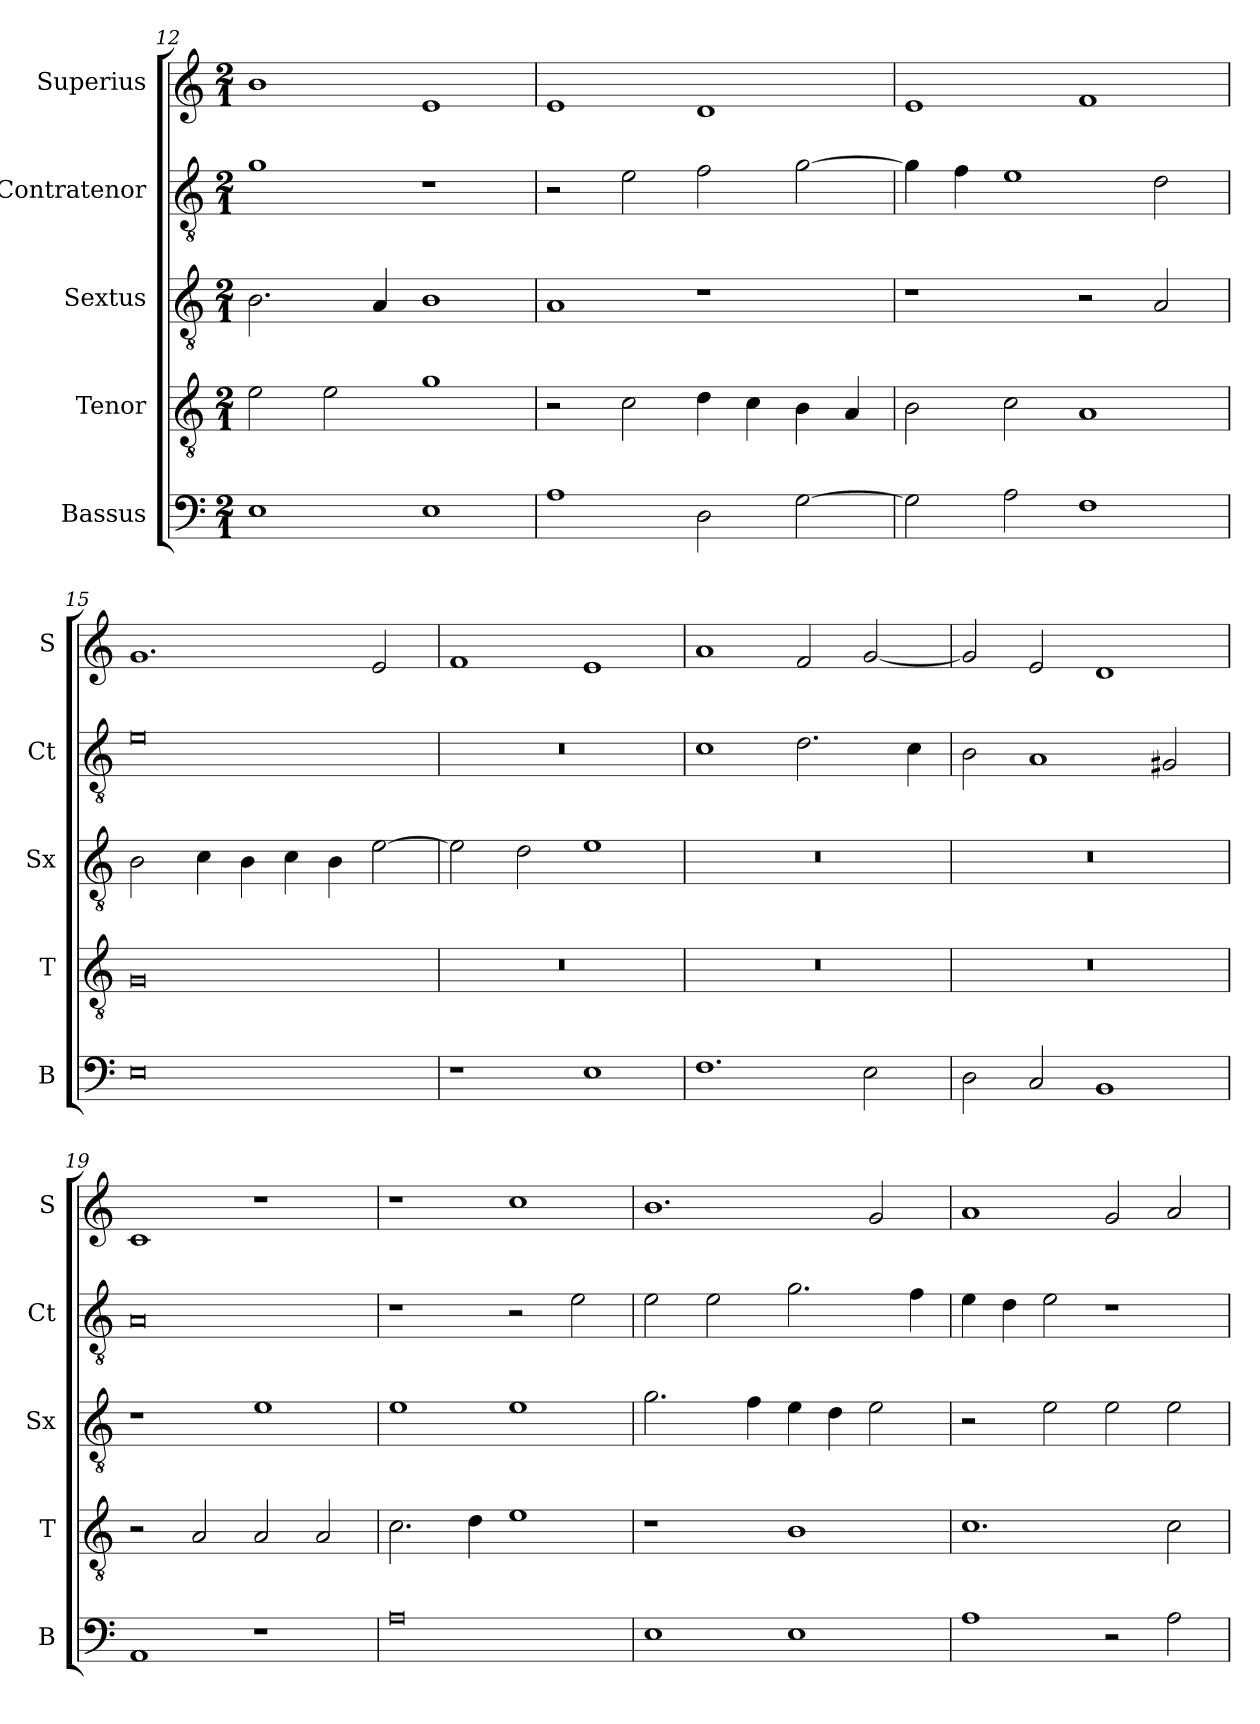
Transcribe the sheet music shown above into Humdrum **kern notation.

**kern	**kern	**kern	**kern	**kern
*part5	*part4	*part3	*part2	*part1
*staff5	*staff4	*staff3	*staff2	*staff1
*I"Bassus	*I"Tenor	*I"Sextus	*I"Contratenor	*I"Superius
*I'B	*I'T	*I'Sx	*I'Ct	*I'S
*clefF4	*clefGv2	*clefGv2	*clefGv2	*clefG2
*k[]	*k[]	*k[]	*k[]	*k[]
*M2/1	*M2/1	*M2/1	*M2/1	*M2/1
=12	=12	=12	=12	=12
1E	2e\	2.B\	1g	1b
.	2e\	.	.	.
.	.	4A/	.	.
1E	1g	1B	1r	1e
=13	=13	=13	=13	=13
1A	2r	1A	2r	1e
.	2c\	.	2e\	.
2D\	4d\	1r	2f\	1d
.	4c\	.	.	.
[2G\	4B\	.	[2g\	.
.	4A/	.	.	.
=14	=14	=14	=14	=14
2G\]	2B\	1r	4g\]	1e
.	.	.	4f\	.
2A\	2c\	.	1e	.
1F	1A	2r	.	1f
.	.	2A/	2d\	.
=15	=15	=15	=15	=15
0E	0G	2B\	0e	1.g
.	.	4c\	.	.
.	.	4B\	.	.
.	.	4c\	.	.
.	.	4B\	.	.
.	.	[2e\	.	2e/
=16	=16	=16	=16	=16
1r	0r	2e\]	0r	1f
.	.	2d\	.	.
1E	.	1e	.	1e
=17	=17	=17	=17	=17
1.F	0r	0r	1c	1a
.	.	.	2.d\	2f/
2E\	.	.	.	[2g/
.	.	.	4c\	.
=18	=18	=18	=18	=18
2D\	0r	0r	2B\	2g/]
2C/	.	.	1A	2e/
1BB	.	.	.	1d
.	.	.	2G#X/	.
=19	=19	=19	=19	=19
1AA	2r	1r	0A	1c
.	2A/	.	.	.
1r	2A/	1e	.	1r
.	2A/	.	.	.
=20	=20	=20	=20	=20
0A	2.c\	1e	1r	1r
.	4d\	.	.	.
.	1e	1e	2r	1cc
.	.	.	2e\	.
=21	=21	=21	=21	=21
1E	1r	2.g\	2e\	1.b
.	.	.	2e\	.
.	.	4f\	.	.
1E	1B	4e\	2.g\	.
.	.	4d\	.	.
.	.	2e\	.	2g/
.	.	.	4f\	.
=22	=22	=22	=22	=22
1A	1.c	2r	4e\	1a
.	.	.	4d\	.
.	.	2e\	2e\	.
2r	.	2e\	1r	2g/
2A\	2c\	2e\	.	2a/
=	=	=	=	=
*-	*-	*-	*-	*-
